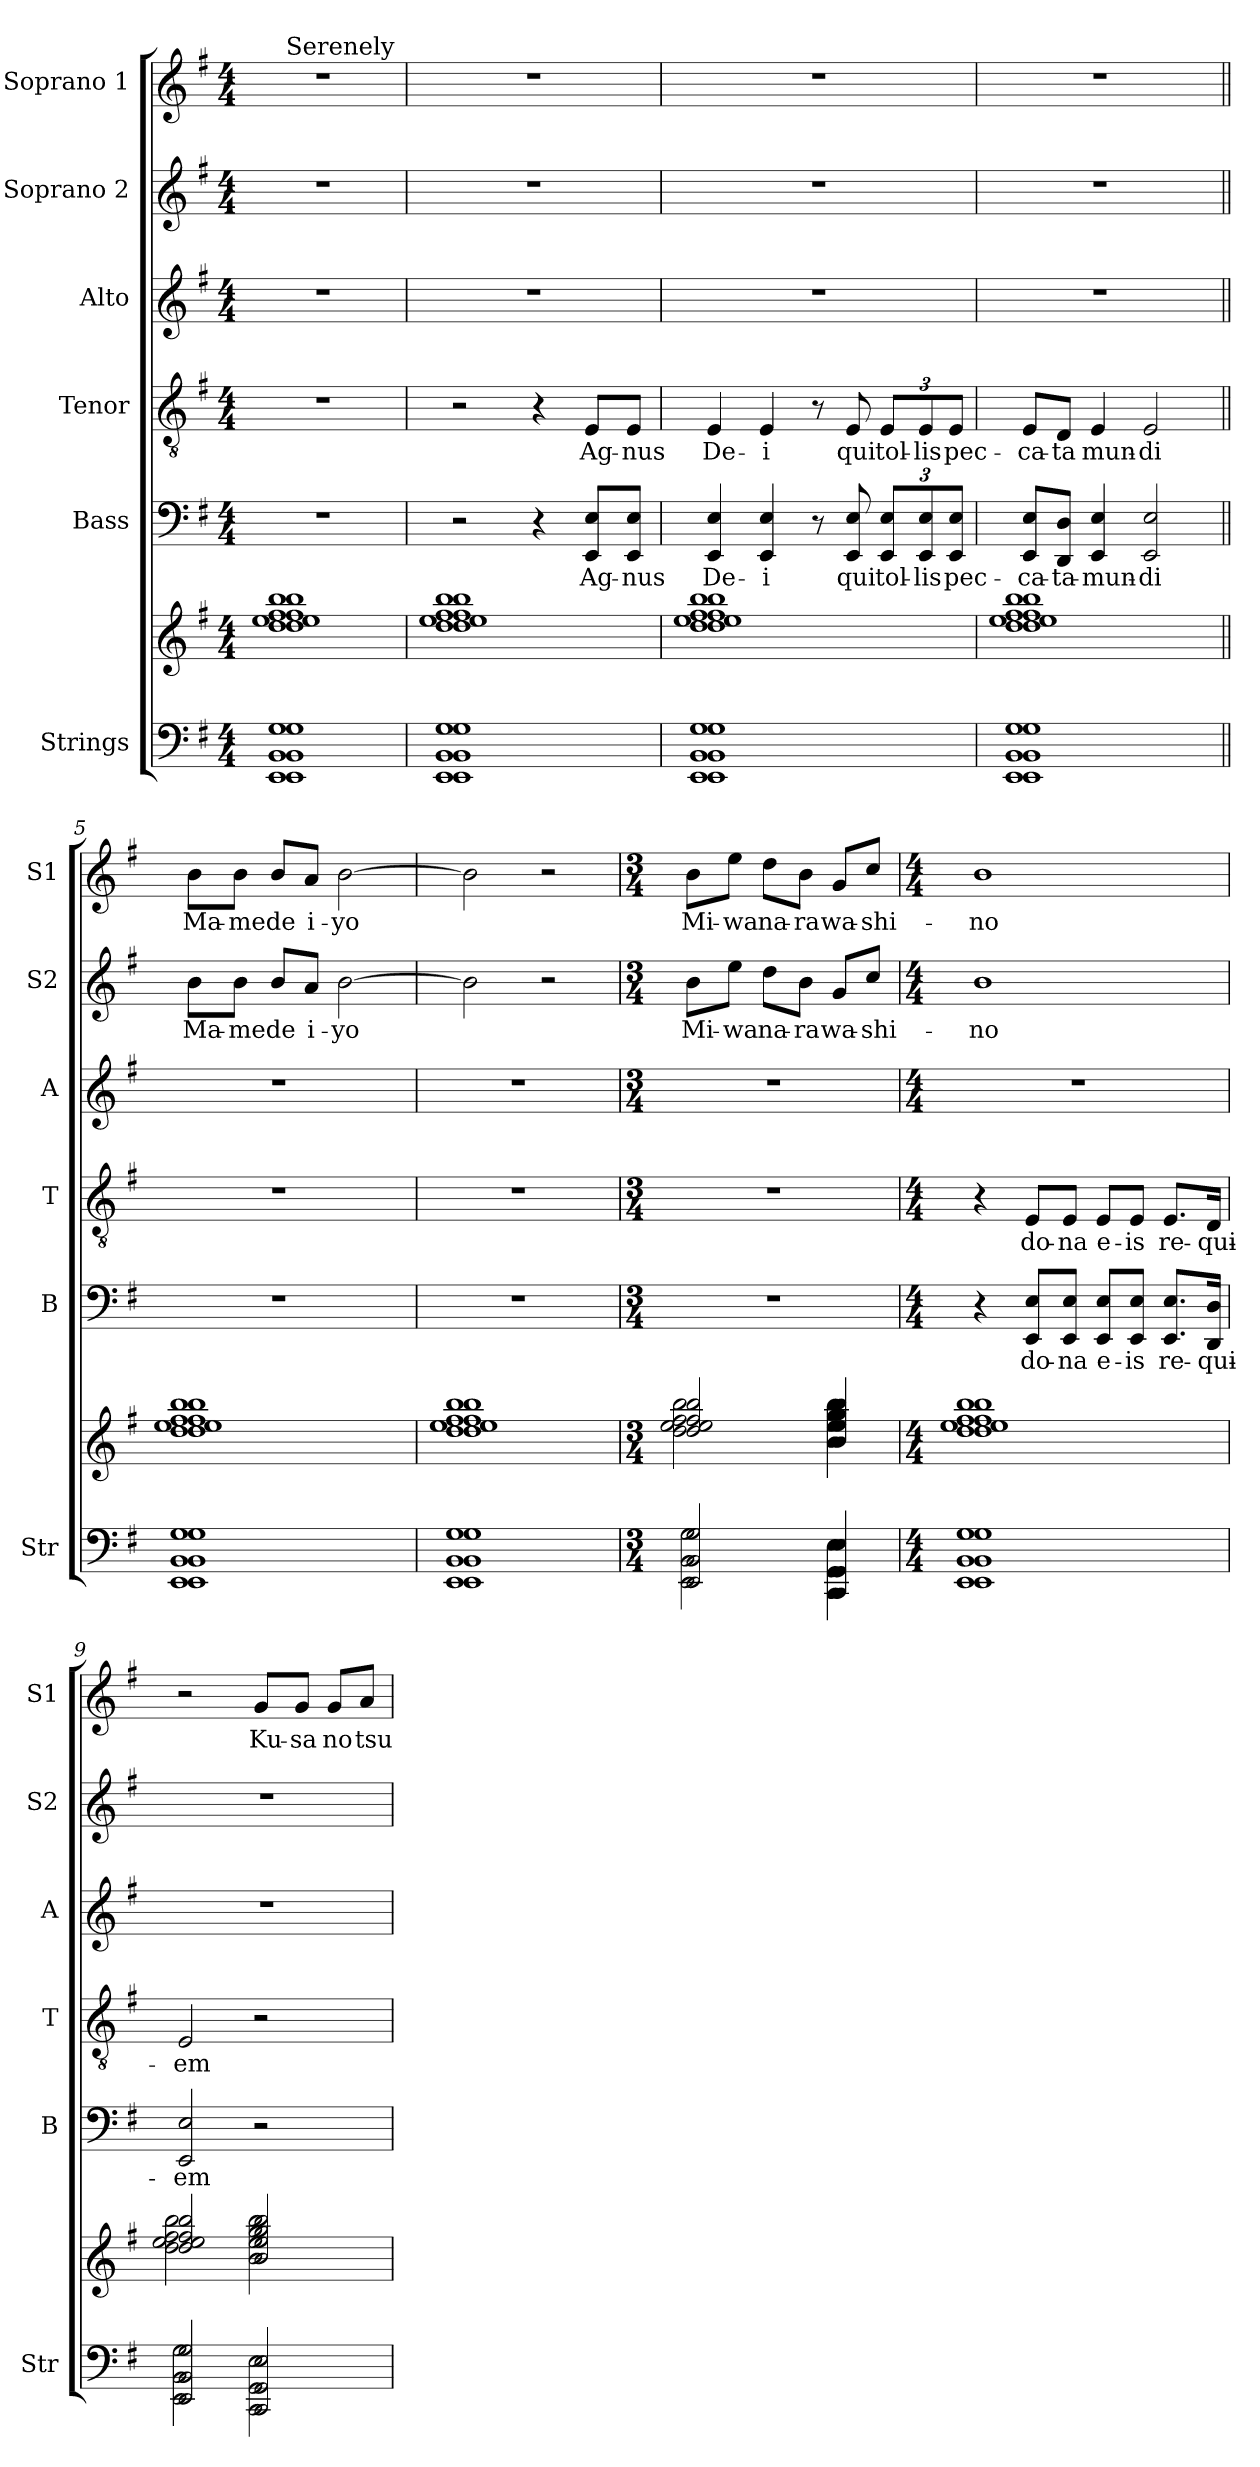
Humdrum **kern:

**kern	**kern	**kern	**text	**kern	**text	**kern	**kern	**text	**kern	**text
*part6	*part6	*part5	*part5	*part4	*part4	*part3	*part2	*part2	*part1	*part1
*staff7	*staff6	*staff5	*staff5	*staff4	*staff4	*staff3	*staff2	*staff2	*staff1	*staff1
*I"Strings	*	*I"Bass	*	*I"Tenor	*	*I"Alto	*I"Soprano 2	*	*I"Soprano 1	*
*I'Str	*	*I'B	*	*I'T	*	*I'A	*I'S2	*	*I'S1	*
*stria5	*stria5	*stria5	*	*stria5	*	*stria5	*stria5	*	*stria5	*
*clefF4	*clefG2	*clefF4	*	*clefGv2	*	*clefG2	*clefG2	*	*clefG2	*
*k[f#]	*k[f#]	*k[f#]	*	*k[f#]	*	*k[f#]	*k[f#]	*	*k[f#]	*
*M4/4	*M4/4	*M4/4	*	*M4/4	*	*M4/4	*M4/4	*	*M4/4	*
*MM48	*MM48	*MM48	*	*MM48	*	*MM48	*MM48	*	*MM48	*
=1	=1	=1	=1	=1	=1	=1	=1	=1	=1	=1
*^	*^	*	*	*	*	*	*	*	*	*
!	!	!	!	!	!	!	!	!	!	!	!LO:TX:a:t=Serenely	!
1EE/ 1BB/ 1G/	1EE\ 1BB\ 1G\	1dd/ 1ee/ 1ff#/ 1bb/	1dd\ 1ee\ 1ff#\ 1bb\	1r	.	1r	.	1r	1r	.	1r	.
=2	=2	=2	=2	=2	=2	=2	=2	=2	=2	=2	=2	=2
1EE/ 1BB/ 1G/	1EE\ 1BB\ 1G\	1dd/ 1ee/ 1ff#/ 1bb/	1dd\ 1ee\ 1ff#\ 1bb\	2r	.	2r	.	1r	1r	.	1r	.
.	.	.	.	4r	.	4r	.	.	.	.	.	.
!	!	!	!	!	!LO:LY:b	!	!LO:LY:b	!	!	!	!	!
.	.	.	.	8EE 8EL	Ag-	8EL	Ag-	.	.	.	.	.
!	!	!	!	!	!LO:LY:b	!	!LO:LY:b	!	!	!	!	!
.	.	.	.	8EE 8EJ	-nus	8EJ	-nus	.	.	.	.	.
=3	=3	=3	=3	=3	=3	=3	=3	=3	=3	=3	=3	=3
!	!	!	!	!	!LO:LY:b	!	!LO:LY:b	!	!	!	!	!
1EE/ 1BB/ 1G/	1EE\ 1BB\ 1G\	1dd/ 1ee/ 1ff#/ 1bb/	1dd\ 1ee\ 1ff#\ 1bb\	4EE 4E	De-	4E	De-	1r	1r	.	1r	.
!	!	!	!	!	!LO:LY:b	!	!LO:LY:b	!	!	!	!	!
.	.	.	.	4EE 4E	-i	4E	-i	.	.	.	.	.
.	.	.	.	8r	.	8r	.	.	.	.	.	.
!	!	!	!	!	!LO:LY:b	!	!LO:LY:b	!	!	!	!	!
.	.	.	.	8EE 8E	qui	8E	qui	.	.	.	.	.
!	!	!	!	!	!LO:LY:b	!	!LO:LY:b	!	!	!	!	!
.	.	.	.	12EE 12EL	tol-	12EL	tol-	.	.	.	.	.
!	!	!	!	!	!LO:LY:b	!	!LO:LY:b	!	!	!	!	!
.	.	.	.	12EE 12E	-lis	12E	-lis	.	.	.	.	.
!	!	!	!	!	!LO:LY:b	!	!LO:LY:b	!	!	!	!	!
.	.	.	.	12EE 12EJ	pec-	12EJ	pec-	.	.	.	.	.
=4	=4	=4	=4	=4	=4	=4	=4	=4	=4	=4	=4	=4
!	!	!	!	!	!LO:LY:b	!	!LO:LY:b	!	!	!	!	!
1EE/ 1BB/ 1G/	1EE\ 1BB\ 1G\	1dd/ 1ee/ 1ff#/ 1bb/	1dd\ 1ee\ 1ff#\ 1bb\	8EE 8EL	-ca-	8EL	-ca-	1r	1r	.	1r	.
!	!	!	!	!	!LO:LY:b	!	!LO:LY:b	!	!	!	!	!
.	.	.	.	8DD 8DJ	-ta-	8DJ	-ta	.	.	.	.	.
!	!	!	!	!	!LO:LY:b	!	!LO:LY:b	!	!	!	!	!
.	.	.	.	4EE 4E	-mun-	4E	mun-	.	.	.	.	.
!	!	!	!	!	!LO:LY:b	!	!LO:LY:b	!	!	!	!	!
.	.	.	.	2EE 2E	-di	2E	-di	.	.	.	.	.
=5||	=5||	=5||	=5||	=5||	=5||	=5||	=5||	=5||	=5||	=5||	=5||	=5||
!	!	!	!	!	!	!	!	!	!	!LO:LY:b	!	!LO:LY:b
1EE/ 1BB/ 1G/	1EE\ 1BB\ 1G\	1dd/ 1ee/ 1ff#/ 1bb/	1dd\ 1ee\ 1ff#\ 1bb\	1r	.	1r	.	1r	8bL	Ma-	8bL	Ma-
!	!	!	!	!	!	!	!	!	!	!LO:LY:b	!	!LO:LY:b
.	.	.	.	.	.	.	.	.	8bJ	-me	8bJ	-me
!	!	!	!	!	!	!	!	!	!	!LO:LY:b	!	!LO:LY:b
.	.	.	.	.	.	.	.	.	8bL	de	8bL	de
!	!	!	!	!	!	!	!	!	!	!LO:LY:b	!	!LO:LY:b
.	.	.	.	.	.	.	.	.	8aJ	i-	8aJ	i-
.	.	.	.	.	.	.	.	.	[2b	-yo	[2b	-yo
=6	=6	=6	=6	=6	=6	=6	=6	=6	=6	=6	=6	=6
1EE/ 1BB/ 1G/	1EE\ 1BB\ 1G\	1dd/ 1ee/ 1ff#/ 1bb/	1dd\ 1ee\ 1ff#\ 1bb\	1r	.	1r	.	1r	2b]	.	2b]	.
.	.	.	.	.	.	.	.	.	2r	.	2r	.
=7	=7	=7	=7	=7	=7	=7	=7	=7	=7	=7	=7	=7
*M3/4	*	*M3/4	*	*M3/4	*	*M3/4	*	*M3/4	*M3/4	*	*M3/4	*
!	!	!	!	!LO:N:vis=2	!	!LO:N:vis=2	!	!LO:N:vis=2	!	!LO:LY:b	!	!LO:LY:b
2EE/ 2BB/ 2G/	2EE\ 2BB\ 2G\	2dd/ 2ee/ 2ff#/ 2bb/	2dd\ 2ee\ 2ff#\ 2bb\	2.r	.	2.r	.	2.r	8bL	Mi-	8bL	Mi-
!	!	!	!	!	!	!	!	!	!	!LO:LY:b	!	!LO:LY:b
.	.	.	.	.	.	.	.	.	8eeJ	-wa	8eeJ	-wa
!	!	!	!	!	!	!	!	!	!	!LO:LY:b	!	!LO:LY:b
.	.	.	.	.	.	.	.	.	8ddL	na-	8ddL	na-
!	!	!	!	!	!	!	!	!	!	!LO:LY:b	!	!LO:LY:b
.	.	.	.	.	.	.	.	.	8bJ	-ra	8bJ	-ra
!	!	!	!	!	!	!	!	!	!	!LO:LY:b	!	!LO:LY:b
4CC/ 4GG/ 4E/	4CC\ 4GG\ 4E\	4b/ 4ee/ 4gg/ 4bb/	4b\ 4ee\ 4gg\ 4bb\	.	.	.	.	.	8gL	wa-	8gL	wa-
!	!	!	!	!	!	!	!	!	!	!LO:LY:b	!	!LO:LY:b
.	.	.	.	.	.	.	.	.	8ccJ	-shi-	8ccJ	-shi-
=8	=8	=8	=8	=8	=8	=8	=8	=8	=8	=8	=8	=8
*M4/4	*	*M4/4	*	*M4/4	*	*M4/4	*	*M4/4	*M4/4	*	*M4/4	*
!	!	!	!	!	!	!	!	!	!	!LO:LY:b	!	!LO:LY:b
1EE/ 1BB/ 1G/	1EE\ 1BB\ 1G\	1dd/ 1ee/ 1ff#/ 1bb/	1dd\ 1ee\ 1ff#\ 1bb\	4r	.	4r	.	1r	1b	-no	1b	-no
!	!	!	!	!	!LO:LY:b	!	!LO:LY:b	!	!	!	!	!
.	.	.	.	8EE 8EL	do-	8EL	do-	.	.	.	.	.
!	!	!	!	!	!LO:LY:b	!	!LO:LY:b	!	!	!	!	!
.	.	.	.	8EE 8EJ	-na	8EJ	-na	.	.	.	.	.
!	!	!	!	!	!LO:LY:b	!	!LO:LY:b	!	!	!	!	!
.	.	.	.	8EE 8EL	e-	8EL	e-	.	.	.	.	.
!	!	!	!	!	!LO:LY:b	!	!LO:LY:b	!	!	!	!	!
.	.	.	.	8EE 8EJ	-is	8EJ	-is	.	.	.	.	.
!	!	!	!	!	!LO:LY:b	!	!LO:LY:b	!	!	!	!	!
.	.	.	.	8.EE 8.EL	re-	8.EL	re-	.	.	.	.	.
!	!	!	!	!	!LO:LY:b	!	!LO:LY:b	!	!	!	!	!
.	.	.	.	16DD 16DJk	-qui-	16DJk	-qui-	.	.	.	.	.
=9	=9	=9	=9	=9	=9	=9	=9	=9	=9	=9	=9	=9
!	!	!	!	!	!LO:LY:b	!	!LO:LY:b	!	!	!	!	!
2EE/ 2BB/ 2G/	2EE\ 2BB\ 2G\	2dd/ 2ee/ 2ff#/ 2bb/	2dd\ 2ee\ 2ff#\ 2bb\	2EE 2E	-em	2E	-em	1r	1r	.	2r	.
!	!	!	!	!	!	!	!	!	!	!	!	!LO:LY:b
2CC/ 2GG/ 2E/	2CC\ 2GG\ 2E\	2b/ 2ee/ 2gg/ 2bb/	2b\ 2ee\ 2gg\ 2bb\	2r	.	2r	.	.	.	.	8gL	Ku-
!	!	!	!	!	!	!	!	!	!	!	!	!LO:LY:b
.	.	.	.	.	.	.	.	.	.	.	8gJ	-sa
!	!	!	!	!	!	!	!	!	!	!	!	!LO:LY:b
.	.	.	.	.	.	.	.	.	.	.	8gL	no
!	!	!	!	!	!	!	!	!	!	!	!	!LO:LY:b
.	.	.	.	.	.	.	.	.	.	.	8aJ	tsu
*v	*v	*	*	*	*	*	*	*	*	*	*	*
*	*v	*v	*	*	*	*	*	*	*	*	*
=	=	=	=	=	=	=	=	=	=	=
*-	*-	*-	*-	*-	*-	*-	*-	*-	*-	*-
